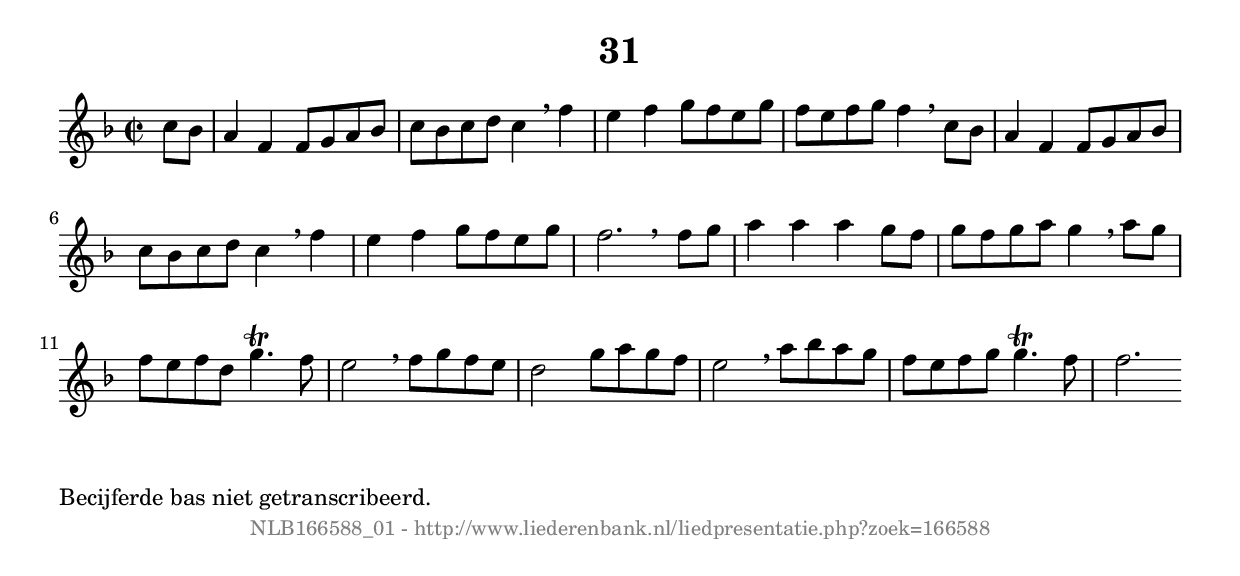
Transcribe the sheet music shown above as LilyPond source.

%
% produced by wce2krn 1.64 (7 June 2014)
%
\version"2.16"
#(append! paper-alist '(("long" . (cons (* 210 mm) (* 2000 mm)))))
#(set-default-paper-size "long")
sb = {\breathe}
mBreak = {\breathe }
bBreak = {\breathe }
x = {\once\override NoteHead #'style = #'cross }
gl=\glissando
itime={\override Staff.TimeSignature #'stencil = ##f }
ficta = {\once\set suggestAccidentals = ##t}
fine = {\once\override Score.RehearsalMark #'self-alignment-X = #1 \mark \markup {\italic{Fine}}}
dc = {\once\override Score.RehearsalMark #'self-alignment-X = #1 \mark \markup {\italic{D.C.}}}
dcf = {\once\override Score.RehearsalMark #'self-alignment-X = #1 \mark \markup {\italic{D.C. al Fine}}}
dcc = {\once\override Score.RehearsalMark #'self-alignment-X = #1 \mark \markup {\italic{D.C. al Coda}}}
ds = {\once\override Score.RehearsalMark #'self-alignment-X = #1 \mark \markup {\italic{D.S.}}}
dsf = {\once\override Score.RehearsalMark #'self-alignment-X = #1 \mark \markup {\italic{D.S. al Fine}}}
dsc = {\once\override Score.RehearsalMark #'self-alignment-X = #1 \mark \markup {\italic{D.S. al Coda}}}
pv = {\set Score.repeatCommands = #'((volta "1"))}
sv = {\set Score.repeatCommands = #'((volta "2"))}
tv = {\set Score.repeatCommands = #'((volta "3"))}
qv = {\set Score.repeatCommands = #'((volta "4"))}
xv = {\set Score.repeatCommands = #'((volta #f))}
\header{ tagline = ""
title = "31"
}
\score {{
\key f \major
\relative g'
{
\set melismaBusyProperties = #'()
\partial 32*8
\time 2/2
\tempo 4=120
\override Score.MetronomeMark #'transparent = ##t
\override Score.RehearsalMark #'break-visibility = #(vector #t #t #f)
c8 bes a4 f f8 g a bes c bes c d c4 \sb f e f g8 f e g f e f g f4 \mBreak
c8 bes a4 f f8 g a bes c bes c d c4 \sb f e f g8 f e g f2. \bar ":|:" \bBreak
f8 g a4 a a g8 f g f g a g4 \sb a8 g f e f d g4.\trill f8 e2 \mBreak
f8 g f e d2 g8 a g f e2 \sb a8 bes a g f e f g g4.\trill f8 f2. \bar ":|:"
 }}
 \midi { }
 \layout {
            indent = 0.0\cm
}
}
\markup { \wordwrap-string #" 
Becijferde bas niet getranscribeerd.
"}
\markup { \vspace #0 } \markup { \with-color #grey \fill-line { \center-column { \smaller "NLB166588_01 - http://www.liederenbank.nl/liedpresentatie.php?zoek=166588" } } }
